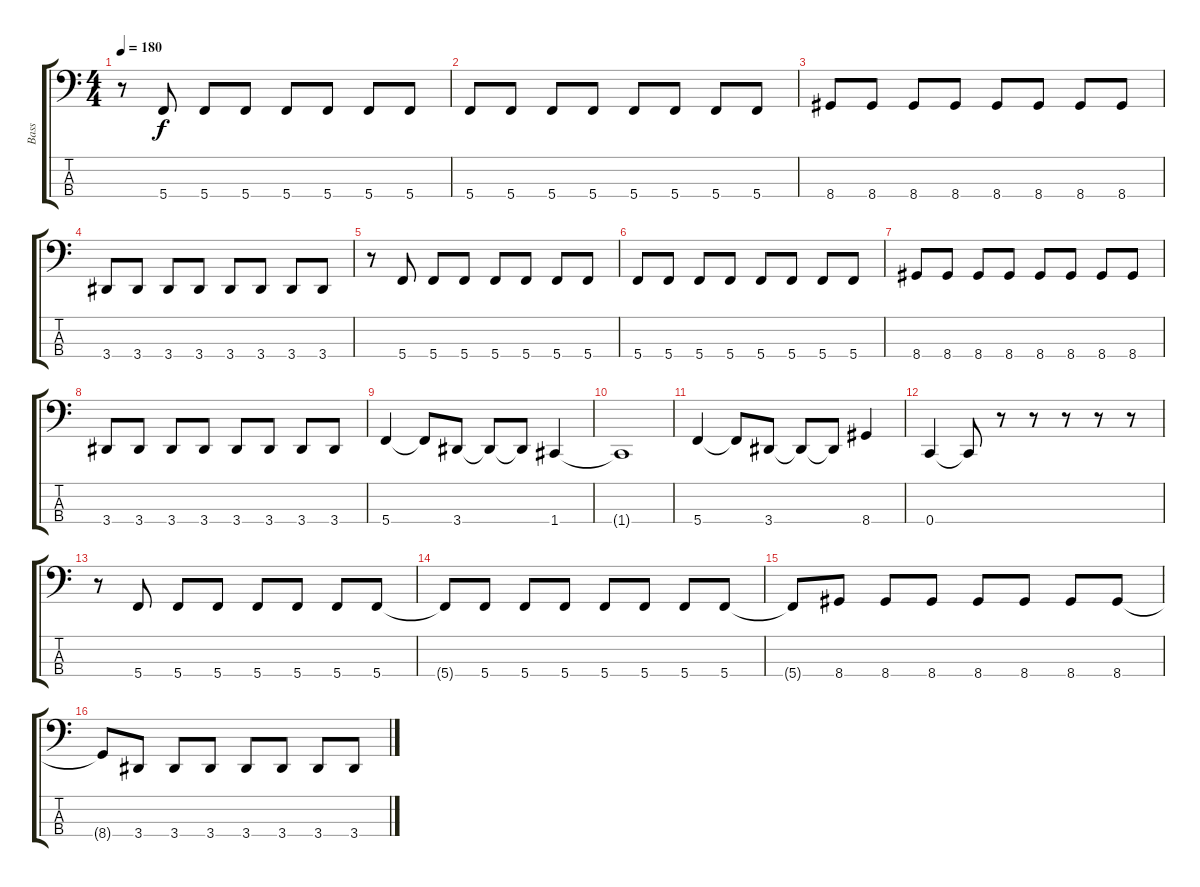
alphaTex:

\track ("Bass" "Bass") {instrument electricbassfinger}
\staff {score tabs}
\tuning (F2 C2 G1 C1) {hide}
\ts (4 4)
\tempo 180
\clef f4
\ks c
r.8{dy f} 5.4.8 5.4.8 5.4.8 5.4.8 5.4.8 5.4.8 5.4.8 |
5.4.8 5.4.8 5.4.8 5.4.8 5.4.8 5.4.8 5.4.8 5.4.8 |
8.4.8 8.4.8 8.4.8 8.4.8 8.4.8 8.4.8 8.4.8 8.4.8 |
3.4.8 3.4.8 3.4.8 3.4.8 3.4.8 3.4.8 3.4.8 3.4.8 |
r.8 5.4.8 5.4.8 5.4.8 5.4.8 5.4.8 5.4.8 5.4.8 |
5.4.8 5.4.8 5.4.8 5.4.8 5.4.8 5.4.8 5.4.8 5.4.8 |
8.4.8 8.4.8 8.4.8 8.4.8 8.4.8 8.4.8 8.4.8 8.4.8 |
3.4.8 3.4.8 3.4.8 3.4.8 3.4.8 3.4.8 3.4.8 3.4.8 |
5.4.4 5.4{t}.8 3.4.8 3.4{t}.8 3.4{t}.8 1.4.4 |
1.4{t}.1 |
5.4.4 5.4{t}.8 3.4.8 3.4{t}.8 3.4{t}.8 8.4.4 |
0.4.4 0.4{t}.8 r.8 r.8 r.8 r.8 r.8 |
r.8 5.4.8 5.4.8 5.4.8 5.4.8 5.4.8 5.4.8 5.4.8 |
5.4{t}.8 5.4.8 5.4.8 5.4.8 5.4.8 5.4.8 5.4.8 5.4.8 |
5.4{t}.8 8.4.8 8.4.8 8.4.8 8.4.8 8.4.8 8.4.8 8.4.8 |
8.4{t}.8 3.4.8 3.4.8 3.4.8 3.4.8 3.4.8 3.4.8 3.4.8
